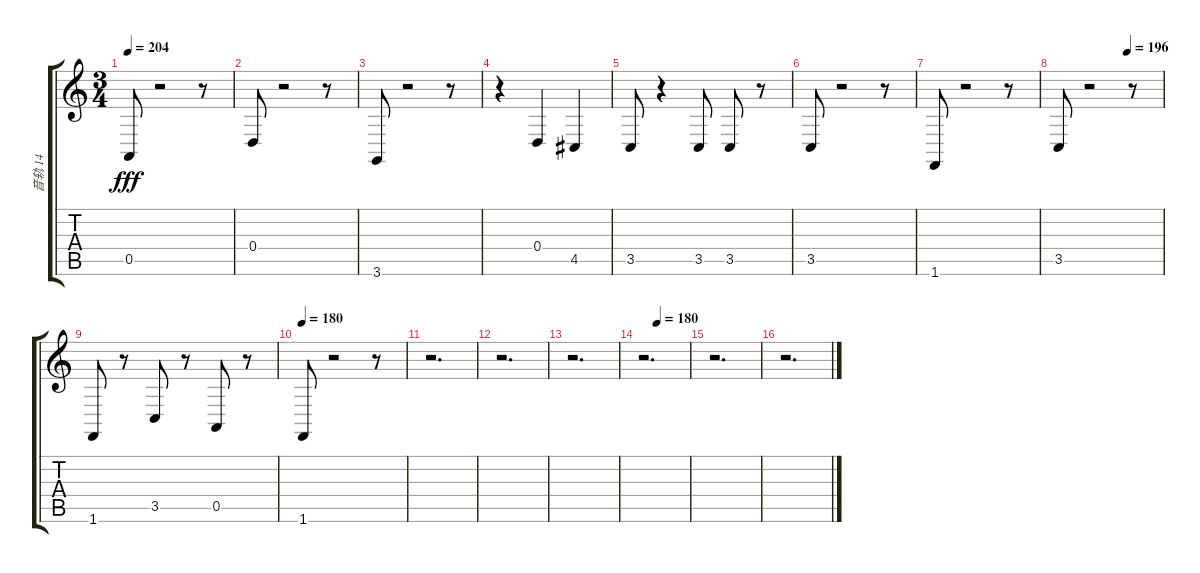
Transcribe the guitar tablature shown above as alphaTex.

\track ("音轨 14" "音轨 14") {instrument stringensemble1}
\staff {score tabs}
\tuning (E4 B3 G3 D3 A2 E2) {hide}
\ts (3 4)
\tempo 204
\clef g2
\ks c
0.5.8{dy fff} r.2 r.8 |
0.4.8 r.2 r.8 |
3.6.8 r.2 r.8 |
r.4 0.4.4 4.5.4 |
3.5.8 r.4 3.5.8 3.5.8 r.8 |
3.5.8 r.2 r.8 |
1.6.8 r.2 r.8 |
\tempo (196 0.6666666666666666)
3.5.8 r.2 r.8 |
1.6.8 r.8 3.5.8 r.8 0.5.8 r.8 |
\tempo 180
1.6.8 r.2 r.8 |
r.2{d} |
r.2{d} |
r.2{d} |
\tempo (180 0.3125)
r.2{d} |
r.2{d} |
r.2{d}
